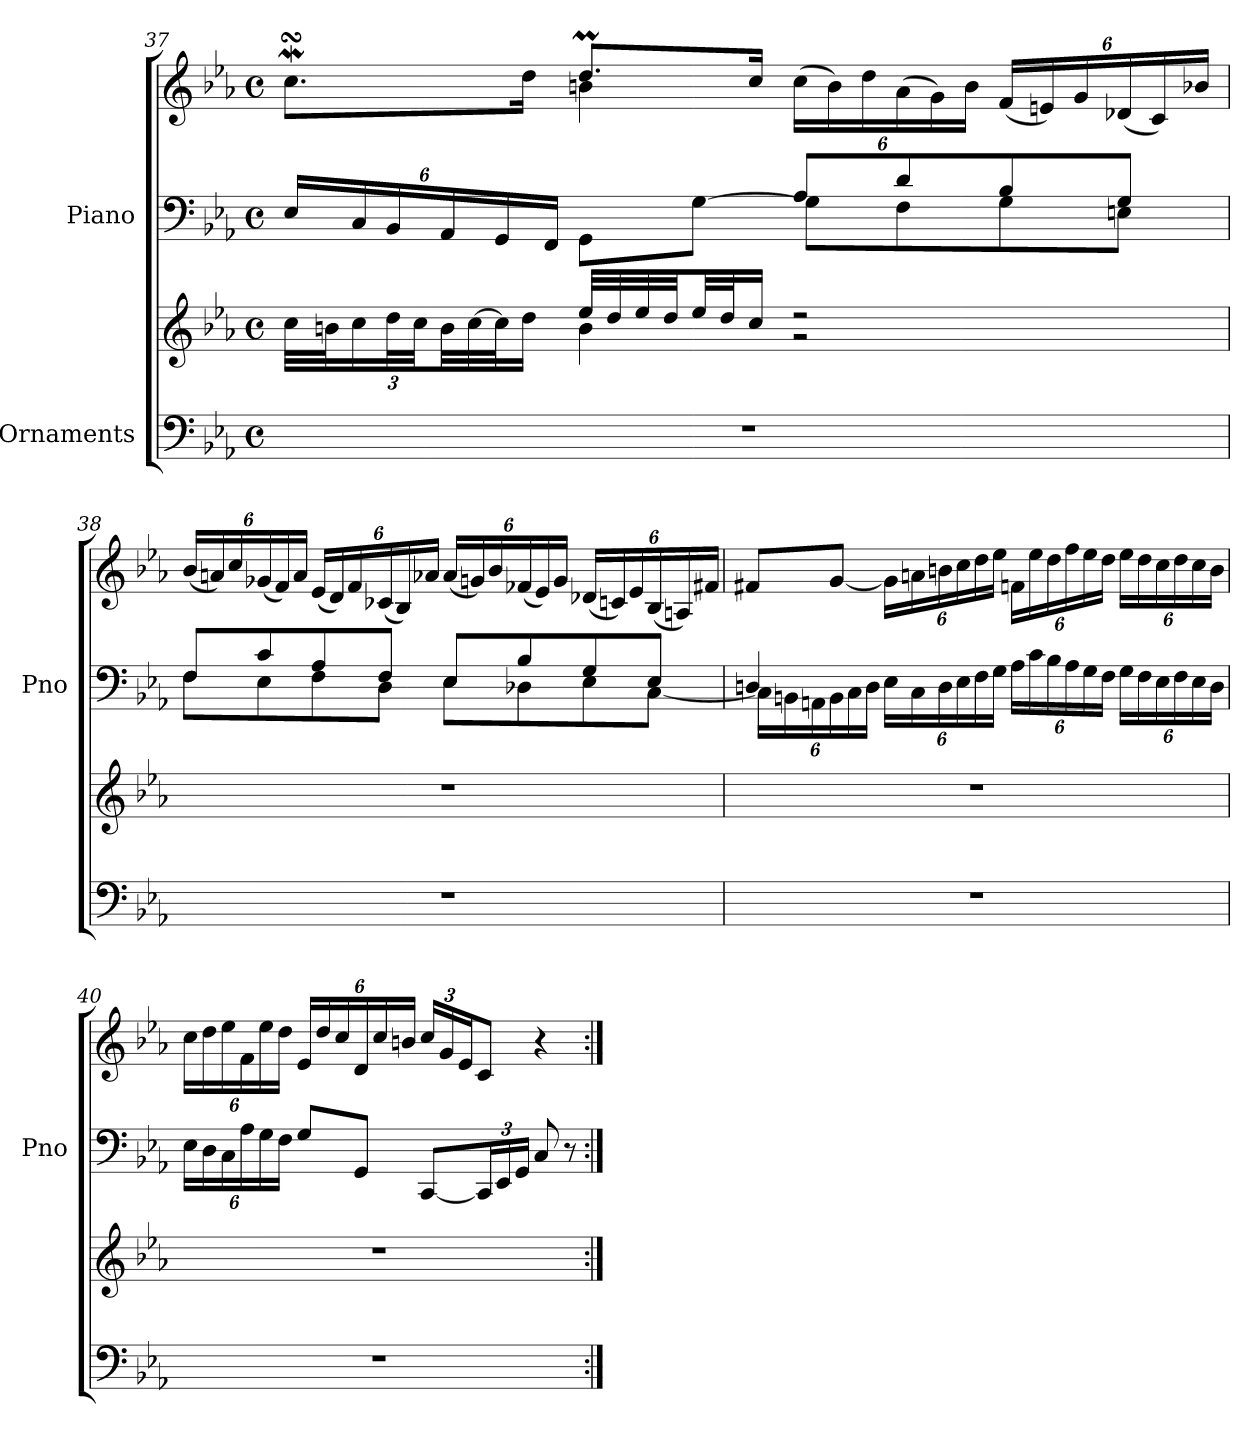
**kern	**kern	**kern	**kern
*part2	*part2	*part1	*part1
*staff4	*staff3	*staff2	*staff1
*I"Ornaments	*	*I"Piano	*
*	*	*I'Pno	*
!!LO:LB:g=z
*clefF4	*clefG2	*clefF4	*clefG2
*k[b-e-a-]	*k[b-e-a-]	*k[b-e-a-]	*k[b-e-a-]
*M4/4	*M4/4	*M4/4	*M4/4
*met(c)	*met(c)	*met(c)	*met(c)
*	*Xbrackettup	*Xbrackettup	*
=37	=37	=37	=37
*	*^	*^	*^
1r	48cc\LLL	4ryy	24E-</LL	4ryy	8.ccWsSSS\L	4ryy
.	48bn\J	.	.	.	.	.
.	24cc\	.	24C</	.	.	.
.	48dd\L	.	24BB-/	.	.	.
.	48cc\JJ	.	.	.	.	.
.	48b\LL	.	24AA-/	.	.	.
.	[48cc\	.	.	.	.	.
.	48cc\J]	.	24GG/	.	.	.
.	16dd\JJ	.	.	.	16dd\Jk	.
.	.	.	24FF</JJ	.	.	.
.	32ee-/LLL	4b<\	4ryy	8GG<\L	8.ddm/L	4bn\
.	32dd/	.	.	.	.	.
.	32ee-/	.	.	.	.	.
.	32dd/JJ	.	.	.	.	.
.	32ee-/LL	.	.	[8G<\J	.	.
.	32dd/J	.	.	.	.	.
.	16cc/JJ	.	.	.	16cc/Jk	.
*	*	*	*	*	*Xbrackettup	*
.	2r	2r	8A-/L	8G\L]	(<24cc\LL	2ryy
.	.	.	.	.	24b\)	.
.	.	.	.	.	24dd\	.
.	.	.	8d/	8F<\	(<24a-\	.
.	.	.	.	.	24g\)	.
.	.	.	.	.	24b\JJ	.
.	.	.	8B-/	8G<\	(<24f/LL	.
.	.	.	.	.	24en/)	.
.	.	.	.	.	24g/	.
.	.	.	8G/J	8En<\J	(<24d-X/	.
.	.	.	.	.	24c/)	.
.	.	.	.	.	24b-X/JJ	.
*	*v	*v	*	*	*v	*v
=38	=38	=38	=38	=38
1r	1r	8F</L	8F\L	(<24b-/LL
.	.	.	.	24an/)
.	.	.	.	24cc/
.	.	8c/	8E-<\	(<24g-X/
.	.	.	.	24f/)
.	.	.	.	24a/JJ
.	.	8A-/	8F<\	(<24e-/LL
.	.	.	.	24d/)
.	.	.	.	24f/
.	.	8F/J	8D<\J	(<24c-X/
.	.	.	.	24B-/)
.	.	.	.	24a-X/JJ
.	.	8E-/L	8E-\L	(<24a-/LL
.	.	.	.	24gn/)
.	.	.	.	24b-/
.	.	8B-/	8D-X<\	(<24f-X/
.	.	.	.	24e-/)
.	.	.	.	24g/JJ
.	.	8G/	8E-<\	(<24d-X/LL
.	.	.	.	24cn/)
.	.	.	.	24e-/
.	.	8E-/J	[8C<\J	(<24B-/
.	.	.	.	24An/)
.	.	.	.	24f#X/JJ
!!LO:LB:g=z
=39	=39	=39	=39	=39
1r	1r	4Dn/	24C\LL]	8f#X/L
.	.	.	24BBn<\	.
.	.	.	24AAn<\	.
.	.	.	24BB<\	[8g/J
.	.	.	24C\	.
.	.	.	24D<\JJ	.
.	.	4ryy	24E-<\LL	24g\LL]
.	.	.	24C<\	24an\
.	.	.	24D\	24bn\
.	.	.	24E-\	24cc\
.	.	.	24F\	24dd\
.	.	.	24G<\JJ	24ee-\JJ
.	.	2ryy	24A-<\LL	24fn\LL
.	.	.	24c<\	24ee-\
.	.	.	24B-\	24dd\
.	.	.	24A-<\	24ff\
.	.	.	24G<\	24ee-\
.	.	.	24F\JJ	24dd\JJ
.	.	.	24G\LL	24ee-\LL
.	.	.	24F\	24dd\
.	.	.	24E-<\	24cc\
.	.	.	24F<\	24dd\
.	.	.	24E-\	24cc\
.	.	.	24D\JJ	24b\JJ
*	*	*v	*v	*
=40	=40	=40	=40
1r	1r	24E-\LL	24cc\LL
.	.	24D\	24dd\
.	.	24C<\	24ee-\
.	.	24A-<\	24f\
.	.	24G<\	24ee-\
.	.	24F<\JJ	24dd\JJ
.	.	8G</L	24e-/LL
.	.	.	24dd/
.	.	.	24cc/
.	.	8GG</J	24d/
.	.	.	24cc/
.	.	.	24bn/JJ
.	.	[8CC</L	24cc/LL
.	.	.	24g/
.	.	.	24e-/J
.	.	24CC/L]	8c/J
.	.	24EE-/	.
.	.	24GG/JJ	.
.	.	8C/	4r
.	.	8r	.
=:|!	=:|!	=:|!	=:|!
*-	*-	*-	*-
